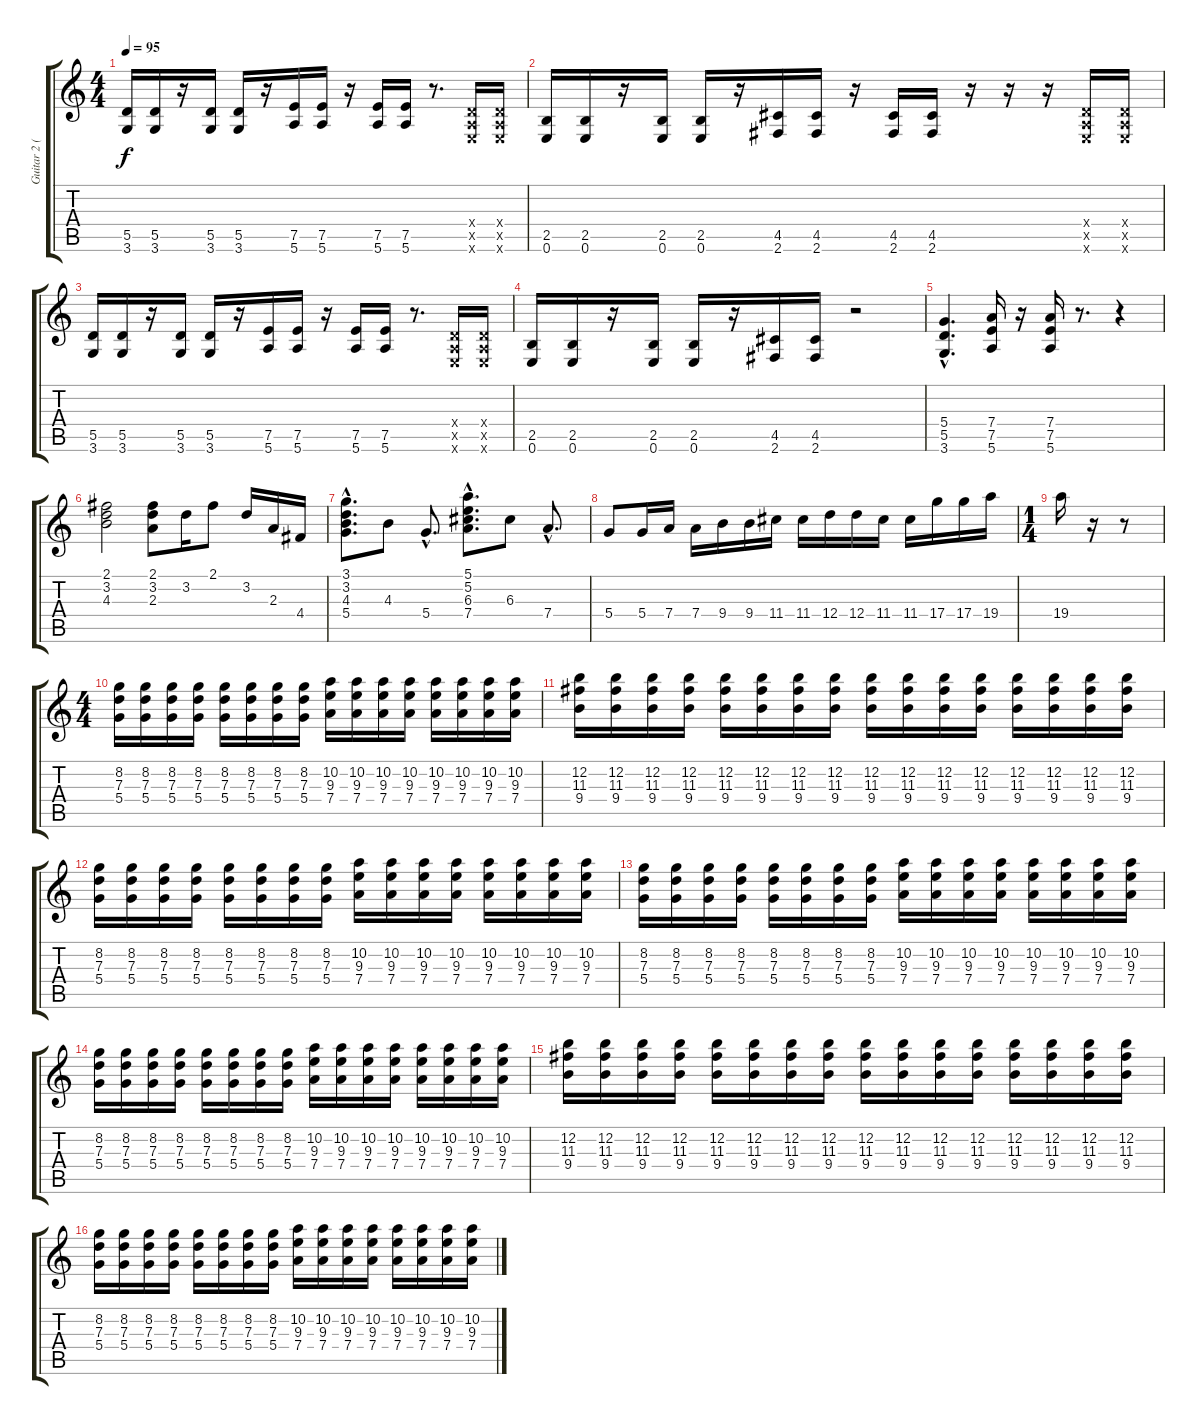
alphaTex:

\track ("Guitar 2 (Right)" "Guitar 2 (") {instrument overdrivenguitar}
\staff {score tabs}
\tuning (E4 B3 G3 D3 A2 E2) {hide}
\ts (4 4)
\tempo 95
\clef g2
\ks c
(5.5 3.6).16{dy f} (5.5 3.6).16 r.16 (5.5 3.6).16 (5.5 3.6).16 r.16 (7.5 5.6).16 (7.5 5.6).16 r.16 (7.5 5.6).16 (7.5 5.6).16 r.8{d} (0.4{x} 0.5{x} 0.6{x}).16 (0.4{x} 0.5{x} 0.6{x}).16 |
(2.5 0.6).16 (2.5 0.6).16 r.16 (2.5 0.6).16 (2.5 0.6).16 r.16 (4.5 2.6).16 (4.5 2.6).16 r.16 (4.5 2.6).16 (4.5 2.6).16 r.16 r.16 r.16 (0.4{x} 0.5{x} 0.6{x}).16 (0.4{x} 0.5{x} 0.6{x}).16 |
(5.5 3.6).16 (5.5 3.6).16 r.16 (5.5 3.6).16 (5.5 3.6).16 r.16 (7.5 5.6).16 (7.5 5.6).16 r.16 (7.5 5.6).16 (7.5 5.6).16 r.8{d} (0.4{x} 0.5{x} 0.6{x}).16 (0.4{x} 0.5{x} 0.6{x}).16 |
(2.5 0.6).16 (2.5 0.6).16 r.16 (2.5 0.6).16 (2.5 0.6).16 r.16 (4.5 2.6).16 (4.5 2.6).16 r.2 |
(5.4{hac} 5.5{hac} 3.6{hac}).4{d} (7.4 7.5 5.6).16 r.16 (7.4 7.5 5.6).16 r.8{d} r.4 |
(2.1 3.2 4.3).2 (2.1 3.2 2.3).8 3.2.16 2.1.8 3.2.16 2.3.16 4.4.16 |
(3.1{hac} 3.2{hac} 4.3{hac} 5.4{hac}).8{d} 4.3.8 5.4{hac}.8{d} (5.1{hac} 5.2{hac} 6.3{hac} 7.4{hac}).8{d} 6.3.8 7.4{hac}.8{d} |
5.4.8 5.4.16 7.4.16 7.4.16 9.4.16 9.4.16 11.4.16 11.4.16 12.4.16 12.4.16 11.4.16 11.4.16 17.4.16 17.4.16 19.4.16 |
\ts (1 4)
19.4.16 r.16 r.8 |
\ts (4 4)
(8.2 7.3 5.4).16 (8.2 7.3 5.4).16 (8.2 7.3 5.4).16 (8.2 7.3 5.4).16 (8.2 7.3 5.4).16 (8.2 7.3 5.4).16 (8.2 7.3 5.4).16 (8.2 7.3 5.4).16 (10.2 9.3 7.4).16 (10.2 9.3 7.4).16 (10.2 9.3 7.4).16 (10.2 9.3 7.4).16 (10.2 9.3 7.4).16 (10.2 9.3 7.4).16 (10.2 9.3 7.4).16 (10.2 9.3 7.4).16 |
(12.2 11.3 9.4).16 (12.2 11.3 9.4).16 (12.2 11.3 9.4).16 (12.2 11.3 9.4).16 (12.2 11.3 9.4).16 (12.2 11.3 9.4).16 (12.2 11.3 9.4).16 (12.2 11.3 9.4).16 (12.2 11.3 9.4).16 (12.2 11.3 9.4).16 (12.2 11.3 9.4).16 (12.2 11.3 9.4).16 (12.2 11.3 9.4).16 (12.2 11.3 9.4).16 (12.2 11.3 9.4).16 (12.2 11.3 9.4).16 |
(8.2 7.3 5.4).16 (8.2 7.3 5.4).16 (8.2 7.3 5.4).16 (8.2 7.3 5.4).16 (8.2 7.3 5.4).16 (8.2 7.3 5.4).16 (8.2 7.3 5.4).16 (8.2 7.3 5.4).16 (10.2 9.3 7.4).16 (10.2 9.3 7.4).16 (10.2 9.3 7.4).16 (10.2 9.3 7.4).16 (10.2 9.3 7.4).16 (10.2 9.3 7.4).16 (10.2 9.3 7.4).16 (10.2 9.3 7.4).16 |
(8.2 7.3 5.4).16 (8.2 7.3 5.4).16 (8.2 7.3 5.4).16 (8.2 7.3 5.4).16 (8.2 7.3 5.4).16 (8.2 7.3 5.4).16 (8.2 7.3 5.4).16 (8.2 7.3 5.4).16 (10.2 9.3 7.4).16 (10.2 9.3 7.4).16 (10.2 9.3 7.4).16 (10.2 9.3 7.4).16 (10.2 9.3 7.4).16 (10.2 9.3 7.4).16 (10.2 9.3 7.4).16 (10.2 9.3 7.4).16 |
(8.2 7.3 5.4).16 (8.2 7.3 5.4).16 (8.2 7.3 5.4).16 (8.2 7.3 5.4).16 (8.2 7.3 5.4).16 (8.2 7.3 5.4).16 (8.2 7.3 5.4).16 (8.2 7.3 5.4).16 (10.2 9.3 7.4).16 (10.2 9.3 7.4).16 (10.2 9.3 7.4).16 (10.2 9.3 7.4).16 (10.2 9.3 7.4).16 (10.2 9.3 7.4).16 (10.2 9.3 7.4).16 (10.2 9.3 7.4).16 |
(12.2 11.3 9.4).16 (12.2 11.3 9.4).16 (12.2 11.3 9.4).16 (12.2 11.3 9.4).16 (12.2 11.3 9.4).16 (12.2 11.3 9.4).16 (12.2 11.3 9.4).16 (12.2 11.3 9.4).16 (12.2 11.3 9.4).16 (12.2 11.3 9.4).16 (12.2 11.3 9.4).16 (12.2 11.3 9.4).16 (12.2 11.3 9.4).16 (12.2 11.3 9.4).16 (12.2 11.3 9.4).16 (12.2 11.3 9.4).16 |
(8.2 7.3 5.4).16 (8.2 7.3 5.4).16 (8.2 7.3 5.4).16 (8.2 7.3 5.4).16 (8.2 7.3 5.4).16 (8.2 7.3 5.4).16 (8.2 7.3 5.4).16 (8.2 7.3 5.4).16 (10.2 9.3 7.4).16 (10.2 9.3 7.4).16 (10.2 9.3 7.4).16 (10.2 9.3 7.4).16 (10.2 9.3 7.4).16 (10.2 9.3 7.4).16 (10.2 9.3 7.4).16 (10.2 9.3 7.4).16
